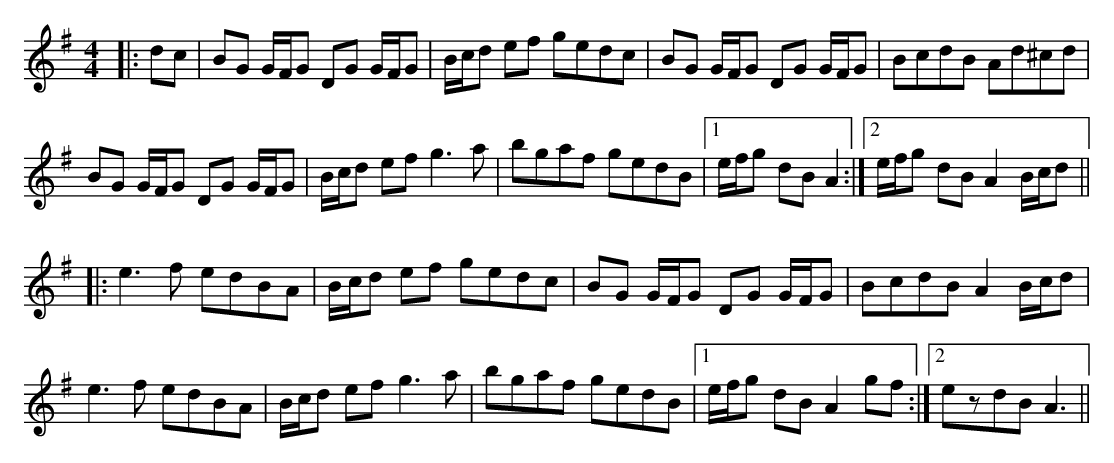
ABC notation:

X:1
M:4/4
K:G
|:dc|BG G/F/G DG G/F/G|B/c/d ef gedc|BG G/F/G DG G/F/G|BcdB Ad^cd|
BG G/F/G DG G/F/G|B/c/d ef g3 a|bgaf gedB|1 e/f/g dB A2:|2 e/f/g dB A2 B/c/d||
|:e3 f edBA|B/c/d ef gedc|BG G/F/G DG G/F/G|BcdB A2 B/c/d|
e3 f edBA|B/c/d ef g3 a|bgaf gedB|1 e/f/g dB A2 gf:|2 ezdB A3||
